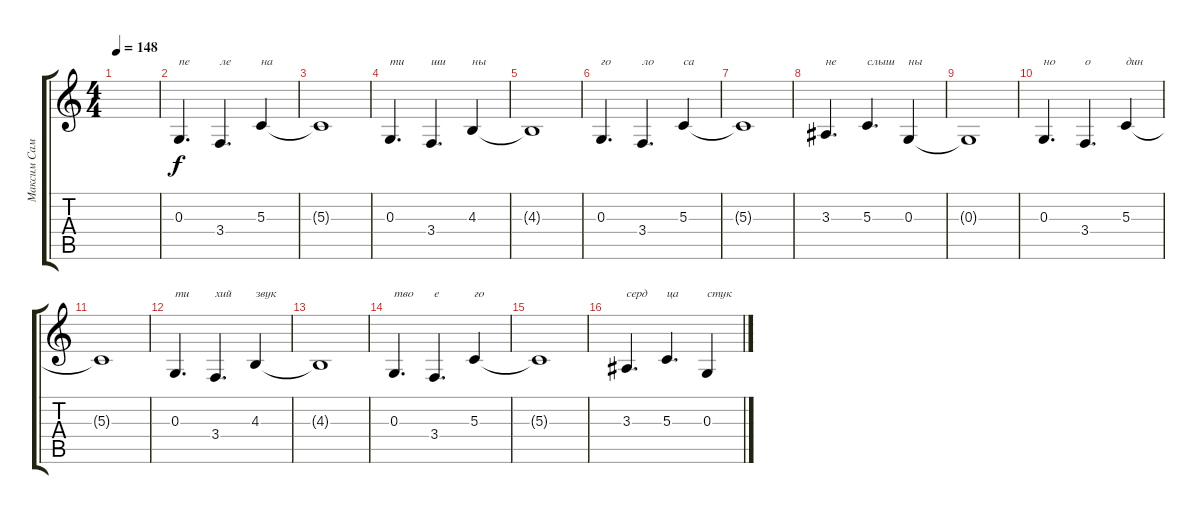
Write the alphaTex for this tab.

\track ("Максим Самосват" "Максим Сам") {instrument bassoon}
\staff {score tabs}
\tuning (E4 B3 G3 D3 A2 E2) {hide}
\ts (4 4)
\tempo 148
\clef g2
\ks c
|
0.3.4{d txt "пе"} 3.4.4{d txt "ле"} 5.3.4{txt "на"} |
5.3{t}.1 |
0.3.4{d txt "ти"} 3.4.4{d txt "ши"} 4.3.4{txt "ны"} |
4.3{t}.1 |
0.3.4{d txt "го"} 3.4.4{d txt "ло"} 5.3.4{txt "са"} |
5.3{t}.1 |
3.3.4{d txt "не"} 5.3.4{d txt "слыш"} 0.3.4{txt "ны"} |
0.3{t}.1 |
0.3.4{d txt "но "} 3.4.4{d txt "о"} 5.3.4{txt "дин"} |
5.3{t}.1 |
0.3.4{d txt "ти"} 3.4.4{d txt "хий"} 4.3.4{txt "звук"} |
4.3{t}.1 |
0.3.4{d txt "тво"} 3.4.4{d txt "е"} 5.3.4{txt "го"} |
5.3{t}.1 |
3.3.4{d txt "серд"} 5.3.4{d txt "ца"} 0.3.4{txt "стук"}
